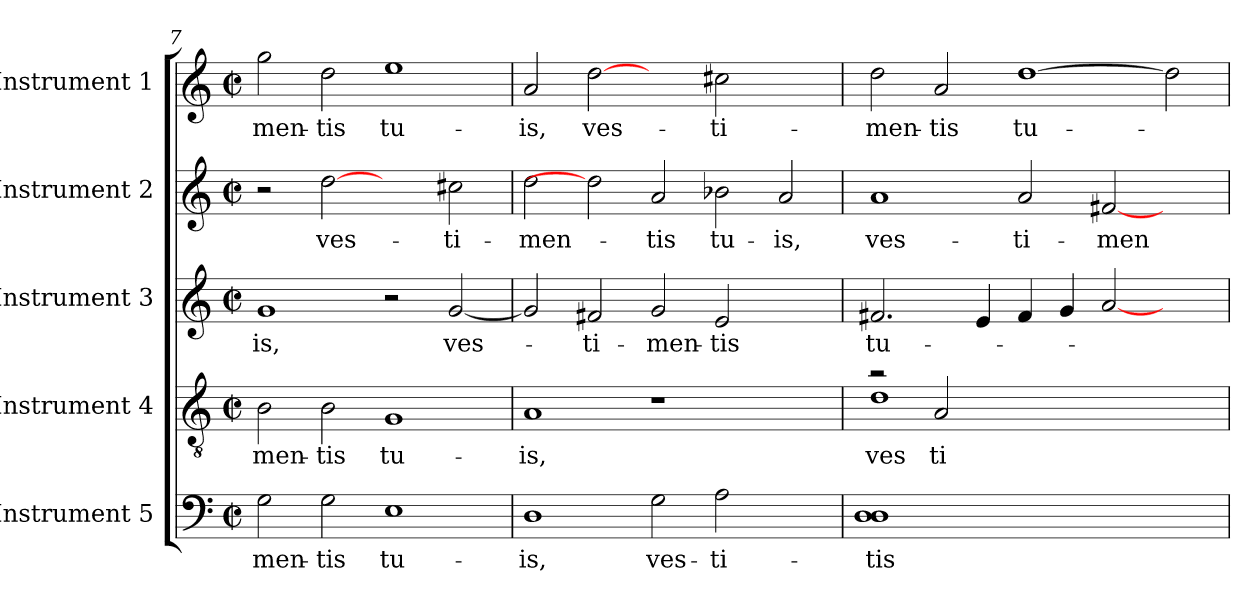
**kern	**text	**kern	**text	**kern	**text	**kern	**text	**kern	**text
*part5	*part5	*part4	*part4	*part3	*part3	*part2	*part2	*part1	*part1
*staff5	*staff5	*staff4	*staff4	*staff3	*staff3	*staff2	*staff2	*staff1	*staff1
*I"Instrument 5	*	*I"Instrument 4	*	*I"Instrument 3	*	*I"Instrument 2	*	*I"Instrument 1	*
!!LO:LB:g=z
*clefF4	*	*clefGv2	*	*clefG2	*	*clefG2	*	*clefG2	*
*M2/2	*	*M2/2	*	*M2/2	*	*M2/2	*	*M2/2	*
*met(c|)	*	*met(c|)	*	*met(c|)	*	*met(c|)	*	*met(c|)	*
=7	=7	=7	=7	=7	=7	=7	=7	=7	=7
!	!LO:LY:b:cj	!	!LO:LY:b:cj	!	!LO:LY:b:cj	!	!	!	!LO:LY:b:cj
2G\	-men-	2B\	-men-	1g	-is,	2r	.	2gg\	-men-
!	!LO:LY:b:rj	!	!LO:LY:b:rj	!	!	!	!LO:LY:b:cj	!	!LO:LY:b:rj
2G\	-tis	2B\	-tis	.	.	[2dd	ves-	2dd\	-tis
!	!LO:LY:b:cj	!	!LO:LY:b:cj	!	!	!	!	!	!LO:LY:b:cj
1E	tu-	1G	tu-	2r	.	2ryy	.	1ee	tu-
!	!	!	!	!	!LO:LY:b:cj	!	!LO:LY:b:cj	!	!
.	.	.	.	[<2g/	ves-	2cc#X\	-ti-	.	.
=8	=8	=8	=8	=8	=8	=8	=8	=8	=8
!	!LO:LY:b:cj	!	!LO:LY:b:cj	!	!	!	!LO:LY:b:cj	!	!LO:LY:b:cj
1D	-is,	1A	-is,	2g/]	.	2dd\	-men-	2a/	-is,
!	!	!	!	!	!LO:LY:b	!	!	!	!LO:LY:b:cj
.	.	.	.	2f#X/	-ti-	2dd]	.	[2dd	ves-
!	!LO:LY:b	!	!	!	!LO:LY:b:cj	!	!LO:LY:b:rj	!	!
2G\	ves-	1r	.	2g/	-men-	2a/	-tis	2ryy	.
!	!LO:LY:b:rj	!	!	!	!LO:LY:b:rj	!	!LO:LY:b:cj	!	!LO:LY:b:cj
2A\	-ti-	.	.	2e/	-tis	2b-X\	tu-	2cc#X\	-ti-
!	!	!	!	!	!	!	!LO:LY:b:cj	!	!
2ryy	.	2ryy	.	2ryy	.	2a/	-is,	2ryy	.
=9	=9	=9	=9	=9	=9	=9	=9	=9	=9
!	!LO:LY:b:cj	!	!LO:LY:b:cj	!	!LO:LY:b:cj	!	!LO:LY:b:cj	!	!LO:LY:b:cj
*	*	*^	*	*	*	*	*	*	*
1D 1D	-tis	2r	1d	ves-	2.f#X/	tu-	1a	ves-	2dd\	-men-
!	!	!	!	!LO:LY:b:cj	!	!	!	!	!	!LO:LY:b:rj
.	.	2A/	.	-ti-	.	.	.	.	2a/	-tis
.	.	.	.	.	4e/	.	.	.	.	.
!	!	!	!	!	!	!	!	!LO:LY:b:cj	!	!LO:LY:b:cj
1.ryy	.	1.ryy	1.ryy	.	4f#/	.	2a/	-ti-	[>1dd	tu-
.	.	.	.	.	4g/	.	.	.	.	.
!	!	!	!	!	!	!	!	!LO:LY:b	!	!
.	.	.	.	.	[<2a/	.	[<2f#X/	-men-	.	.
.	.	.	.	.	2ryy	.	2ryy	.	2dd]	.
*	*	*v	*v	*	*	*	*	*	*	*
=	=	=	=	=	=	=	=	=	=
*-	*-	*-	*-	*-	*-	*-	*-	*-	*-
